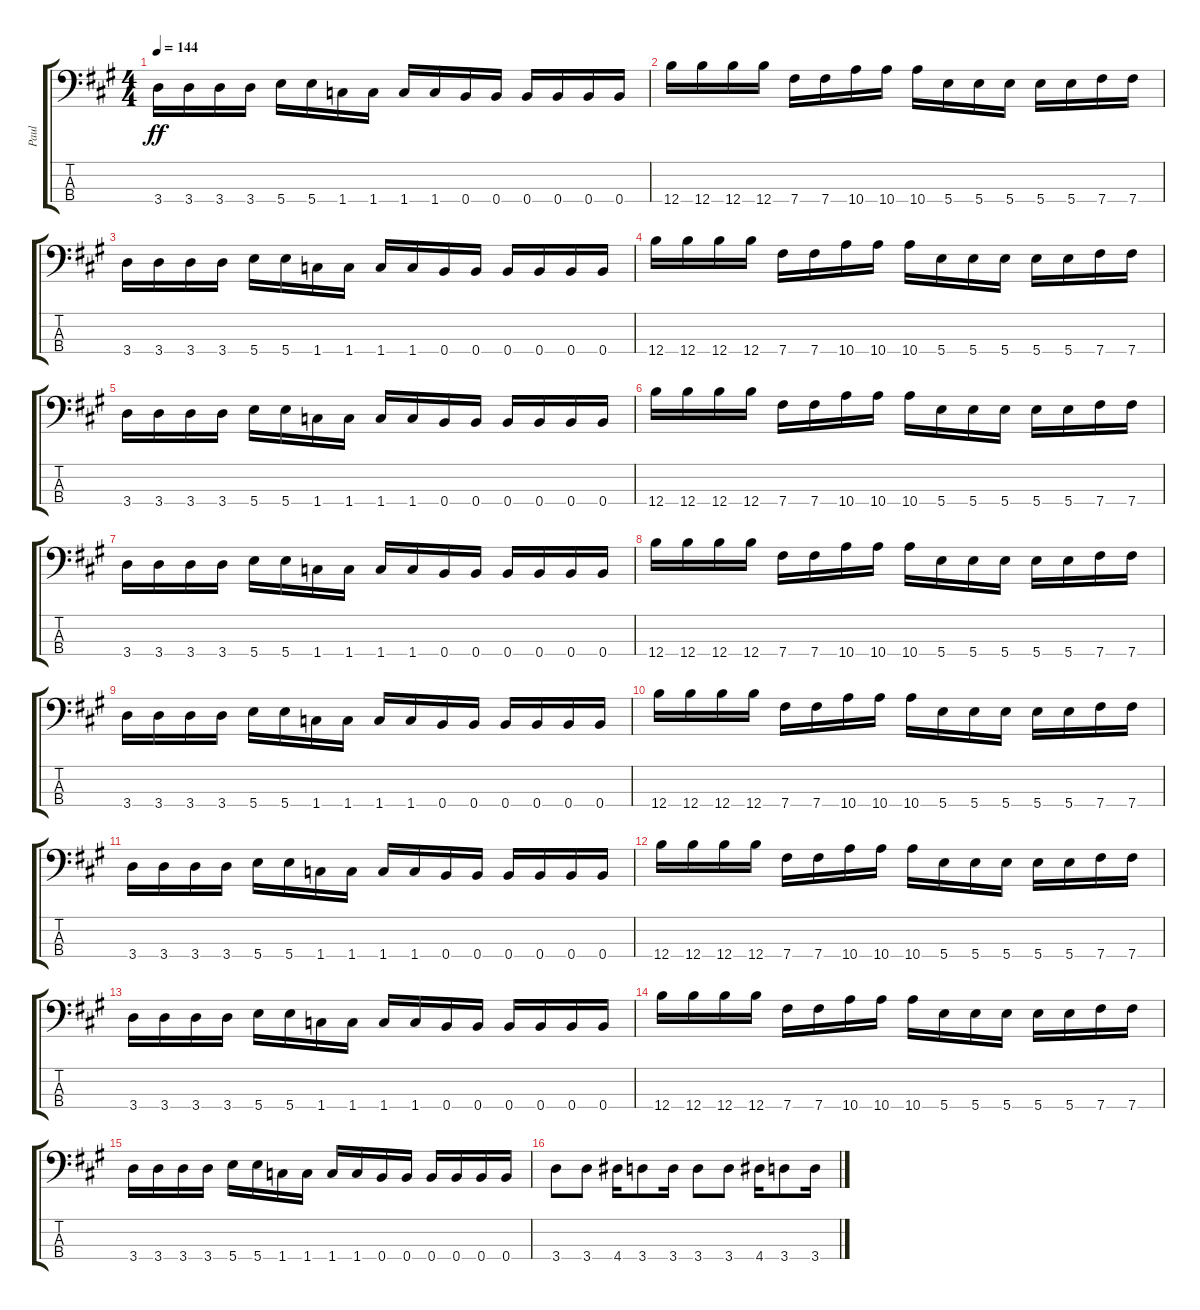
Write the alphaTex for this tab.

\track ("Paul" "Paul") {instrument electricbassfinger}
\staff {score tabs}
\tuning (E3 B2 Gb2 B1) {hide}
\ts (4 4)
\tempo 144
\clef f4
\ks a
3.4.16{dy ff} 3.4.16 3.4.16 3.4.16 5.4.16 5.4.16 1.4.16 1.4.16 1.4.16 1.4.16 0.4.16 0.4.16 0.4.16 0.4.16 0.4.16 0.4.16 |
12.4.16 12.4.16 12.4.16 12.4.16 7.4.16 7.4.16 10.4.16 10.4.16 10.4.16 5.4.16 5.4.16 5.4.16 5.4.16 5.4.16 7.4.16 7.4.16 |
3.4.16 3.4.16 3.4.16 3.4.16 5.4.16 5.4.16 1.4.16 1.4.16 1.4.16 1.4.16 0.4.16 0.4.16 0.4.16 0.4.16 0.4.16 0.4.16 |
12.4.16 12.4.16 12.4.16 12.4.16 7.4.16 7.4.16 10.4.16 10.4.16 10.4.16 5.4.16 5.4.16 5.4.16 5.4.16 5.4.16 7.4.16 7.4.16 |
3.4.16 3.4.16 3.4.16 3.4.16 5.4.16 5.4.16 1.4.16 1.4.16 1.4.16 1.4.16 0.4.16 0.4.16 0.4.16 0.4.16 0.4.16 0.4.16 |
12.4.16 12.4.16 12.4.16 12.4.16 7.4.16 7.4.16 10.4.16 10.4.16 10.4.16 5.4.16 5.4.16 5.4.16 5.4.16 5.4.16 7.4.16 7.4.16 |
3.4.16 3.4.16 3.4.16 3.4.16 5.4.16 5.4.16 1.4.16 1.4.16 1.4.16 1.4.16 0.4.16 0.4.16 0.4.16 0.4.16 0.4.16 0.4.16 |
12.4.16 12.4.16 12.4.16 12.4.16 7.4.16 7.4.16 10.4.16 10.4.16 10.4.16 5.4.16 5.4.16 5.4.16 5.4.16 5.4.16 7.4.16 7.4.16 |
3.4.16 3.4.16 3.4.16 3.4.16 5.4.16 5.4.16 1.4.16 1.4.16 1.4.16 1.4.16 0.4.16 0.4.16 0.4.16 0.4.16 0.4.16 0.4.16 |
12.4.16 12.4.16 12.4.16 12.4.16 7.4.16 7.4.16 10.4.16 10.4.16 10.4.16 5.4.16 5.4.16 5.4.16 5.4.16 5.4.16 7.4.16 7.4.16 |
3.4.16 3.4.16 3.4.16 3.4.16 5.4.16 5.4.16 1.4.16 1.4.16 1.4.16 1.4.16 0.4.16 0.4.16 0.4.16 0.4.16 0.4.16 0.4.16 |
12.4.16 12.4.16 12.4.16 12.4.16 7.4.16 7.4.16 10.4.16 10.4.16 10.4.16 5.4.16 5.4.16 5.4.16 5.4.16 5.4.16 7.4.16 7.4.16 |
3.4.16 3.4.16 3.4.16 3.4.16 5.4.16 5.4.16 1.4.16 1.4.16 1.4.16 1.4.16 0.4.16 0.4.16 0.4.16 0.4.16 0.4.16 0.4.16 |
12.4.16 12.4.16 12.4.16 12.4.16 7.4.16 7.4.16 10.4.16 10.4.16 10.4.16 5.4.16 5.4.16 5.4.16 5.4.16 5.4.16 7.4.16 7.4.16 |
3.4.16 3.4.16 3.4.16 3.4.16 5.4.16 5.4.16 1.4.16 1.4.16 1.4.16 1.4.16 0.4.16 0.4.16 0.4.16 0.4.16 0.4.16 0.4.16 |
3.4.8 3.4.8 4.4.16 3.4.8 3.4.16 3.4.8 3.4.8 4.4.16 3.4.8 3.4.16
